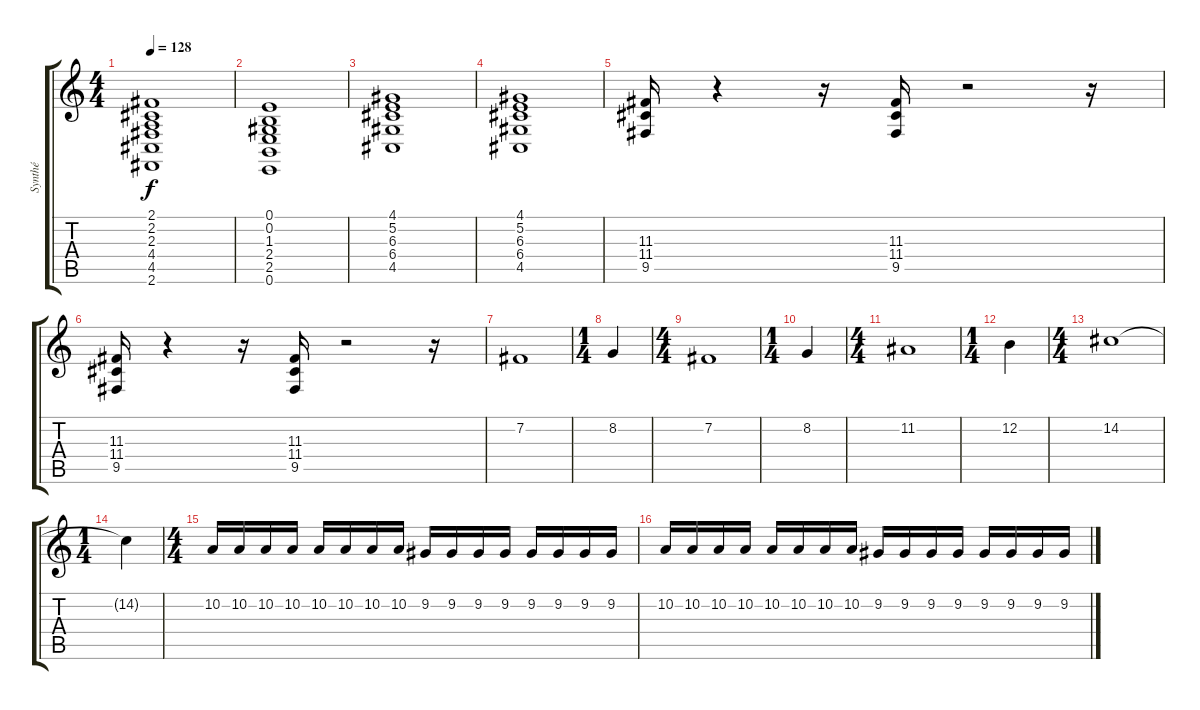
\track ("Synthé" "Synthé") {instrument pad1newage}
\staff {score tabs}
\tuning (E4 B3 G3 D3 A2 E2) {hide}
\ts (4 4)
\tempo 128
\clef g2
\ks c
(2.1 2.2 2.3 4.4 4.5 2.6).1{dy f} |
(0.1 0.2 1.3 2.4 2.5 0.6).1 |
(4.1 5.2 6.3 6.4 4.5).1 |
(4.1 5.2 6.3 6.4 4.5).1 |
(11.3 11.4 9.5).16 r.4 r.16 (11.3 11.4 9.5).16 r.2 r.16 |
(11.3 11.4 9.5).16 r.4 r.16 (11.3 11.4 9.5).16 r.2 r.16 |
7.2.1 |
\ts (1 4)
8.2.4 |
\ts (4 4)
7.2.1 |
\ts (1 4)
8.2.4 |
\ts (4 4)
11.2.1 |
\ts (1 4)
12.2.4 |
\ts (4 4)
14.2.1 |
\ts (1 4)
14.2{t}.4 |
\ts (4 4)
10.2.16 10.2.16 10.2.16 10.2.16 10.2.16 10.2.16 10.2.16 10.2.16 9.2.16 9.2.16 9.2.16 9.2.16 9.2.16 9.2.16 9.2.16 9.2.16 |
10.2.16 10.2.16 10.2.16 10.2.16 10.2.16 10.2.16 10.2.16 10.2.16 9.2.16 9.2.16 9.2.16 9.2.16 9.2.16 9.2.16 9.2.16 9.2.16
